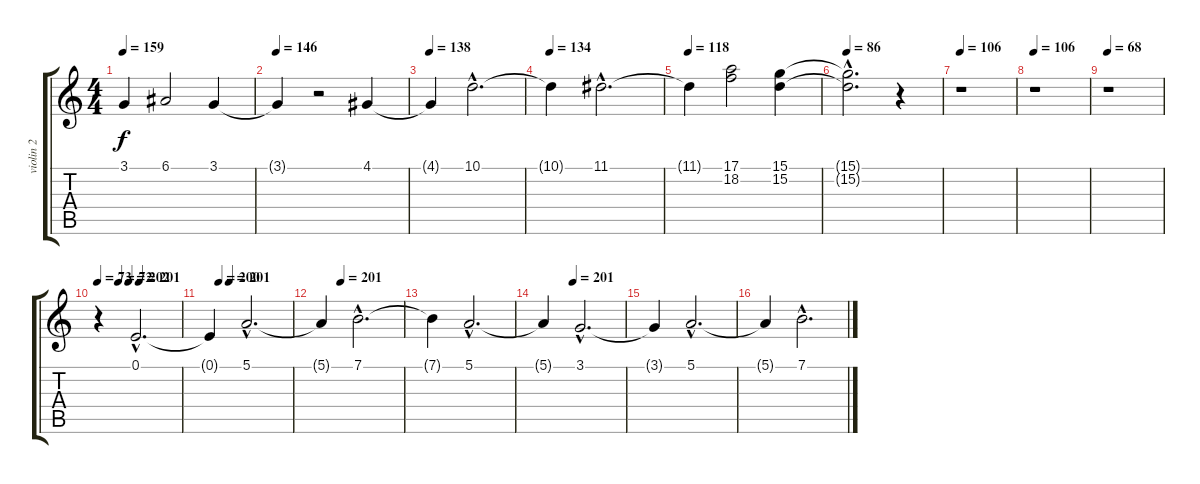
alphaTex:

\track ("violin 2" "violin 2") {instrument stringensemble1}
\staff {score tabs}
\tuning (E4 B3 G3 D3 A2 E2) {hide}
\ts (4 4)
\tempo 159
\clef g2
\ks c
3.1{t}.4{dy f} 6.1.2 3.1.4 |
\tempo 146
3.1{t}.4 r.2 4.1.4 |
\tempo 138
4.1{t}.4 10.1{hac}.2{d} |
\tempo 134
10.1{t}.4 11.1{hac}.2{d} |
\tempo 118
11.1{t}.4 (17.1 18.2).2 (15.1 15.2).4 |
\tempo 86
(15.1{hac t} 15.2{hac t}).2{d} r.4 |
\tempo 106
r.1 |
\tempo 106
r.1 |
\tempo 68
r.1 |
\tempo 73
\tempo (72 0.25)
\tempo (202 0.375)
\tempo (201 0.5)
r.4 0.1{hac}.2{d instrument stringensemble1} |
\tempo (200 0.125)
\tempo (201 0.25)
0.1{t}.4 5.1{hac}.2{d} |
\tempo (201 0.25)
5.1{t}.4 7.1{hac}.2{d} |
7.1{t}.4 5.1{hac}.2{d} |
\tempo (201 0.375)
5.1{t}.4 3.1{hac}.2{d} |
3.1{t}.4 5.1{hac}.2{d} |
5.1{t}.4 7.1{hac}.2{d}
